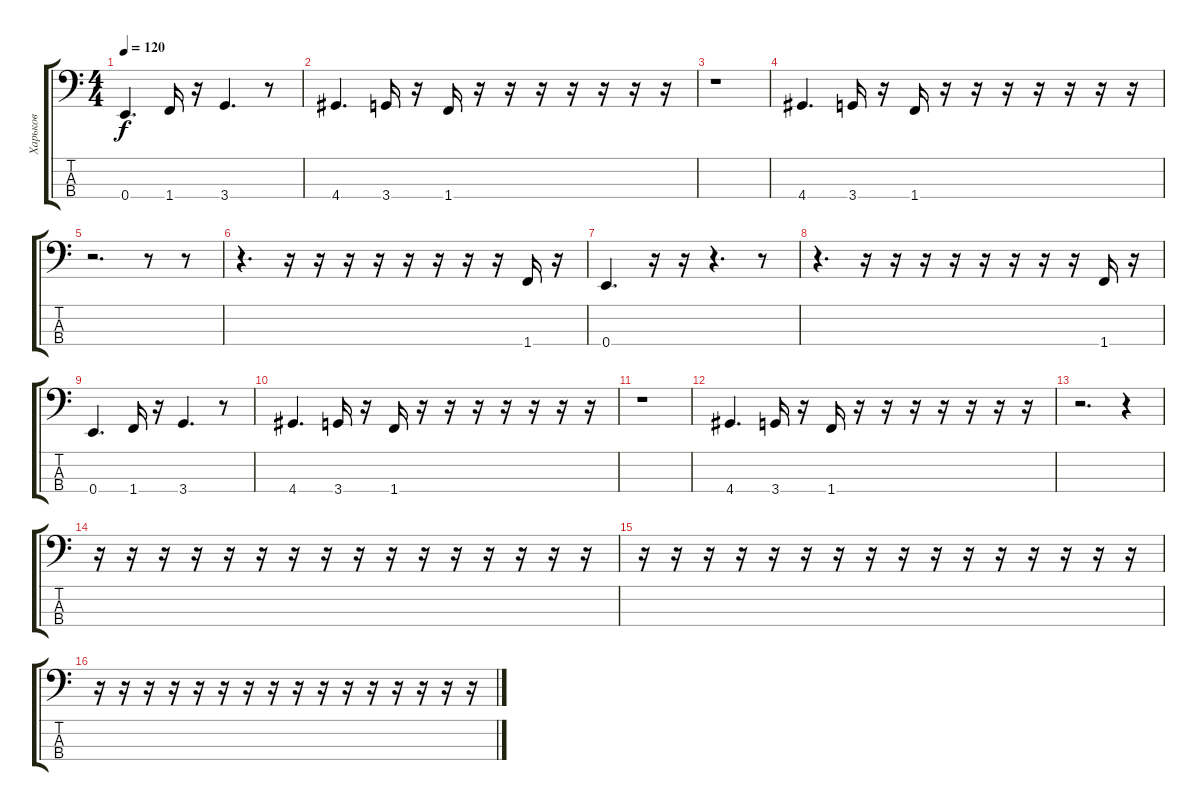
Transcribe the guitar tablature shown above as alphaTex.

\track ("Харьков" "Харьков") {instrument electricbassfinger}
\staff {score tabs}
\tuning (G2 D2 A1 E1) {hide}
\ts (4 4)
\tempo 120
\clef f4
\ks c
0.4.4{d dy f} 1.4.16 r.16 3.4.4{d} r.8 |
4.4.4{d} 3.4.16 r.16 1.4.16 r.16 r.16 r.16 r.16 r.16 r.16 r.16 |
r.1 |
4.4.4{d} 3.4.16 r.16 1.4.16 r.16 r.16 r.16 r.16 r.16 r.16 r.16 |
r.2{d} r.8 r.8 |
r.4{d} r.16 r.16 r.16 r.16 r.16 r.16 r.16 r.16 1.4.16 r.16 |
0.4.4{d} r.16 r.16 r.4{d} r.8 |
r.4{d} r.16 r.16 r.16 r.16 r.16 r.16 r.16 r.16 1.4.16 r.16 |
0.4.4{d} 1.4.16 r.16 3.4.4{d} r.8 |
4.4.4{d} 3.4.16 r.16 1.4.16 r.16 r.16 r.16 r.16 r.16 r.16 r.16 |
r.1 |
4.4.4{d} 3.4.16 r.16 1.4.16 r.16 r.16 r.16 r.16 r.16 r.16 r.16 |
r.2{d} r.4 |
r.16 r.16 r.16 r.16 r.16 r.16 r.16 r.16 r.16 r.16 r.16 r.16 r.16 r.16 r.16 r.16 |
r.16 r.16 r.16 r.16 r.16 r.16 r.16 r.16 r.16 r.16 r.16 r.16 r.16 r.16 r.16 r.16 |
r.16 r.16 r.16 r.16 r.16 r.16 r.16 r.16 r.16 r.16 r.16 r.16 r.16 r.16 r.16 r.16
